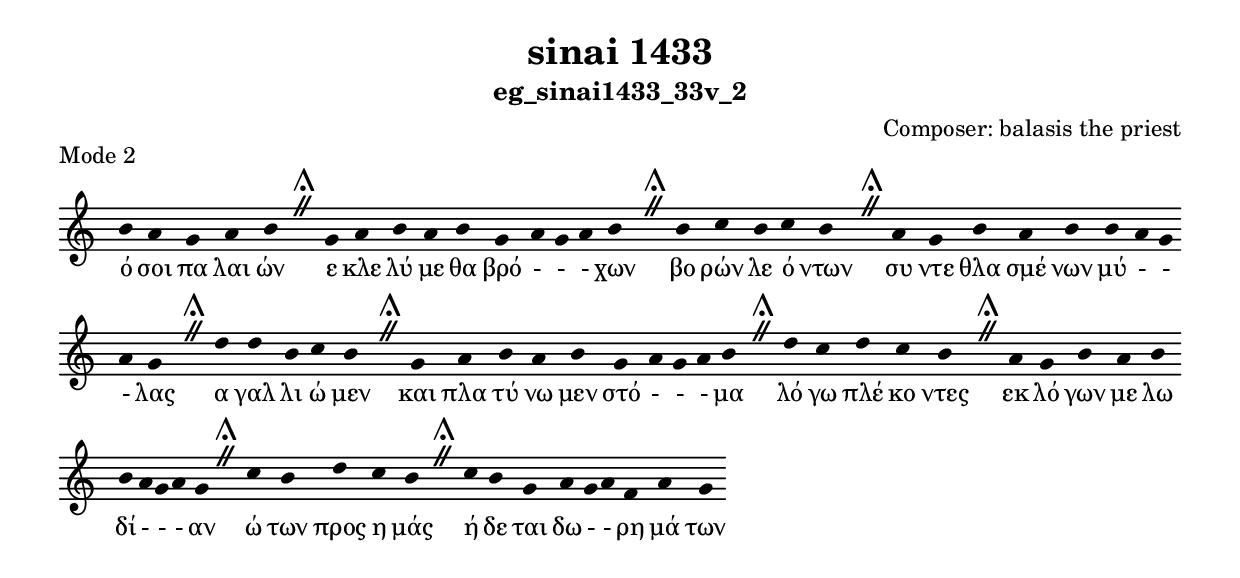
\include "gregorian.ly"

	\header {
 	  title = "sinai 1433"
	  subtitle = "eg_sinai1433_33v_2"
	  composer = "Composer: balasis the priest"
	  piece = "Mode 2"
	}

	chant = {
	  b'4 a'4 g'4 a'4 b'4 \divisioMaior
 g'4 a'4 b'4 a'4 b'4 g'4 a'4 g'4 a'4 b'4 \divisioMaior
 b'4 c''4 b'4 c''4 b'4 \divisioMaior
 a'4 g'4 b'4 a'4 b'4 b'4 a'4 g'4 a'4 g'4 \divisioMaior
 d''4 d''4 b'4 c''4 b'4 \divisioMaior
 g'4 a'4 b'4 a'4 b'4 g'4 a'4 g'4 a'4 b'4 \divisioMaior
 d''4 c''4 d''4 c''4 b'4 \divisioMaior
 a'4 g'4 b'4 a'4 b'4 b'4 a'4 g'4 a'4 g'4 \divisioMaior
 c''4 b'4 d''4 c''4 b'4 \divisioMaior
 c''4 b'4 g'4 a'4 g'4 a'4 f'4 a'4 g'4\finalis
	}

	verba = \lyricmode {ό σοι πα λαι ών 
ε κλε λύ με θα βρό -  -  - χων 
βο ρών λε ό ντων 
συ ντε θλα σμέ νων μύ -  -  - λας 
α γαλ λι ώ μεν 
και πλα τύ νω μεν στό -  -  - μα 
λό γω πλέ κο ντες 
εκ λό γων με λω δί -  -  - αν 
ώ των προς η μάς 
ή δε ται δω -  - ρη μά των 
	}


	\score {
	  \new Staff <<
	  \new Voice = "melody" \chant
	  \new Lyrics = "one" \lyricsto melody \verba
	  >>
	  \layout {
	    \context {
	      \Staff
	      \remove "Time_signature_engraver"
	      \remove "Bar_engraver"
	    }
	    \context {
	      \Voice
	      \remove "Stem_engraver"
	    }
	  }
	}